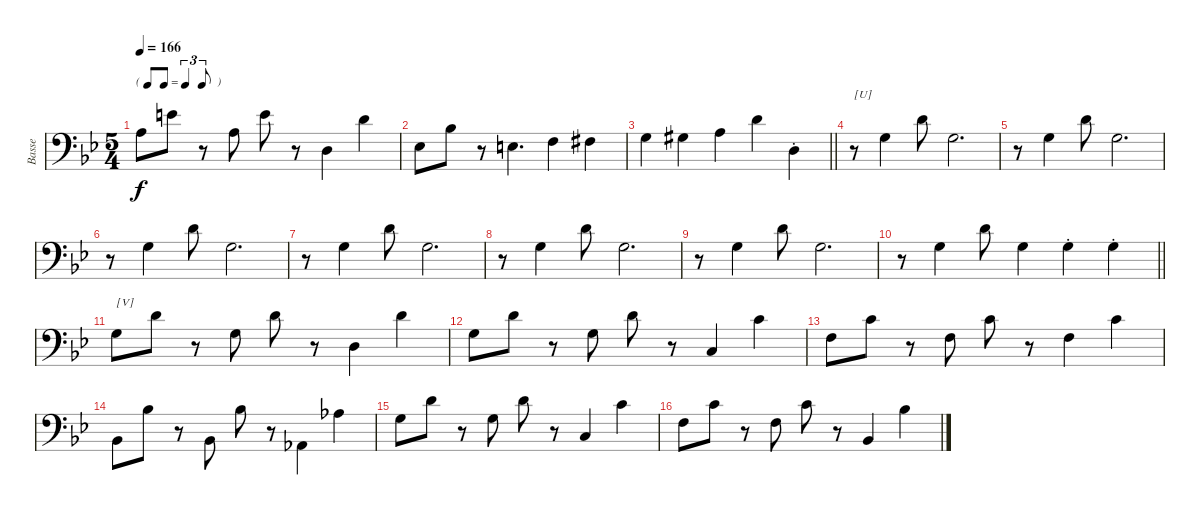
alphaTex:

\track ("Basse" "Basse") {instrument electricbassfinger}
\staff {score}
\tuning (G2 D2 A1 E1) {hide}
\ts (5 4)
\tf triplet8th
\tempo 166
\clef f4
\ks gminor
2.1.8{dy f} 9.1.8 r.8 2.1.8 9.1.8 r.8 0.2.4 7.1.4 |
1.2.8 3.1.8 r.8 2.2.4{d} 3.2.4 4.2{acc #}.4 |
\barLineRight lightlight
0.1.4 1.1{acc #}.4 2.1.4 7.1.4 0.2{st}.4 |
r.8{txt "[U]"} 0.1.4 7.1.8 0.1.2{d} |
r.8 0.1.4 7.1.8 0.1.2{d} |
r.8 0.1.4 7.1.8 0.1.2{d} |
r.8 0.1.4 7.1.8 0.1.2{d} |
r.8 0.1.4 7.1.8 0.1.2{d} |
r.8 0.1.4 7.1.8 0.1.2{d} |
\barLineRight lightlight
r.8 0.1.4 7.1.8 0.1.4 0.1{st}.4 0.1{st}.4 |
0.1.8{txt "[V]"} 7.1.8 r.8 0.1.8 7.1.8 r.8 0.2.4 7.1.4 |
0.1.8 7.1.8 r.8 0.1.8 7.1.8 r.8 8.4.4 10.2.4 |
3.2.8 5.1.8 r.8 3.2.8 5.1.8 r.8 3.2.4 5.1.4 |
1.3.8{beam Down} 3.1.8{beam Down} r.8 1.3.8{beam Down} 3.1.8{beam Down} r.8 4.4.4{beam Down} 6.2.4{beam Down} |
0.1.8 7.1.8 r.8 0.1.8 7.1.8 r.8 3.3.4 5.1.4 |
3.2.8 5.1.8 r.8 3.2.8 5.1.8 r.8 1.3.4 3.1.4
